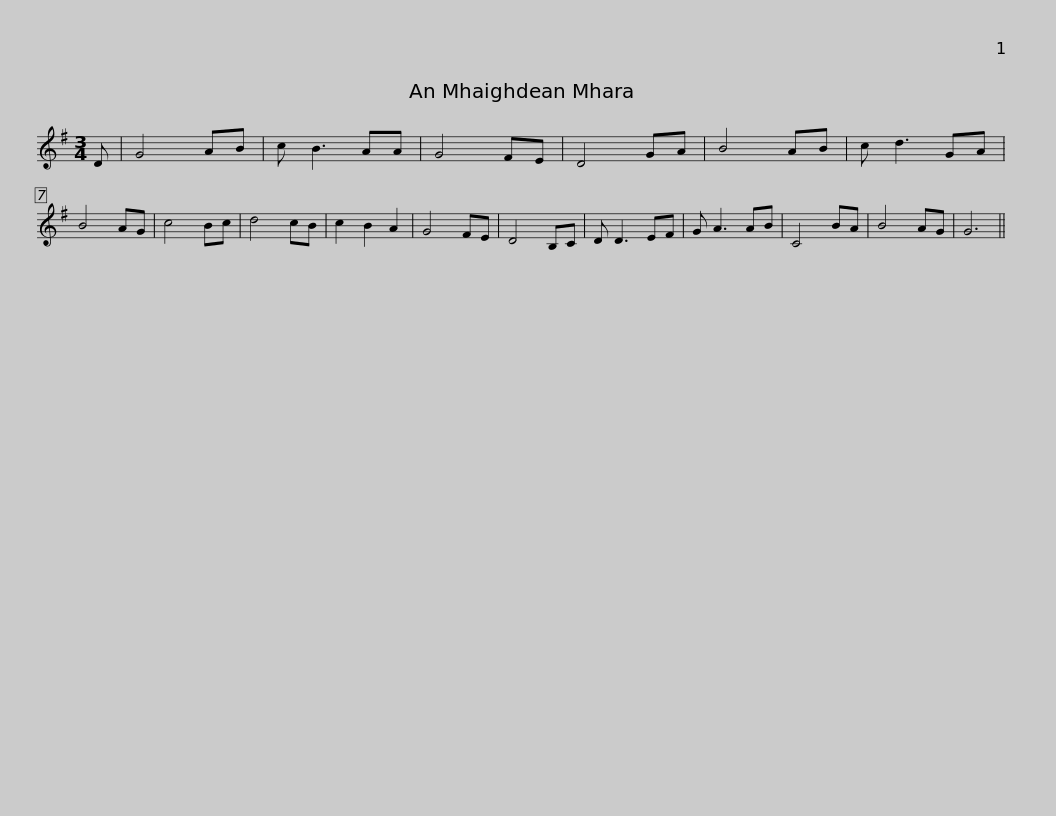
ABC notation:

X:1
L:1/8
M:3/4
I:linebreak $
K:G
V:1 treble
V:1
 D | G4 AB | c B3 AA | G4 FE | D4 GA | %5
 B4 AB | c d3 GA | B4 AG | c4 Bc | d4 cB | %10
 c2 B2 A2 | G4 FE |$ D4 B,C | D D3 EF | G A3 AB | %15
 C4 BA | B4 AG | G6 || %18
